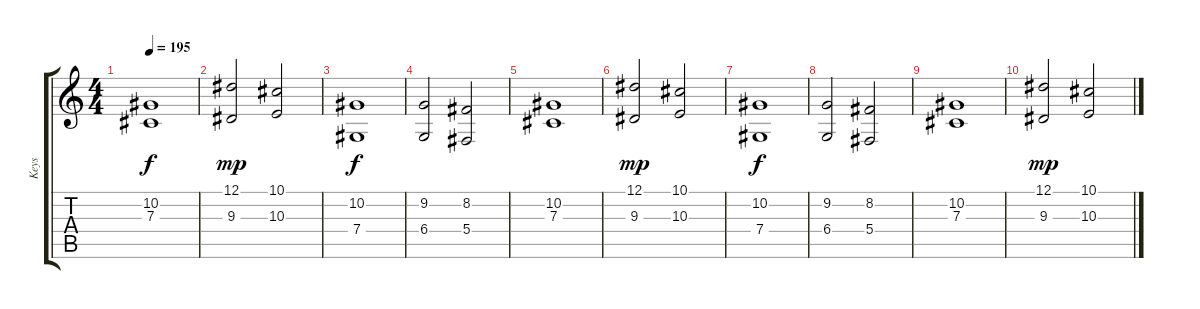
\track ("Keys" "Keys") {instrument stringensemble1}
\staff {score tabs}
\tuning (Eb4 Bb3 Gb3 Db3 Ab2 Eb2) {hide}
\ts (4 4)
\tempo 195
\clef g2
\ks c
(10.2 7.3).1{dy f} |
(12.1 9.3).2{dy mp} (10.1 10.3).2 |
(10.2 7.4).1{dy f} |
(9.2 6.4).2 (8.2 5.4).2 |
(10.2 7.3).1 |
(12.1 9.3).2{dy mp} (10.1 10.3).2 |
(10.2 7.4).1{dy f} |
(9.2 6.4).2 (8.2 5.4).2 |
(10.2 7.3).1 |
(12.1 9.3).2{dy mp} (10.1 10.3).2
